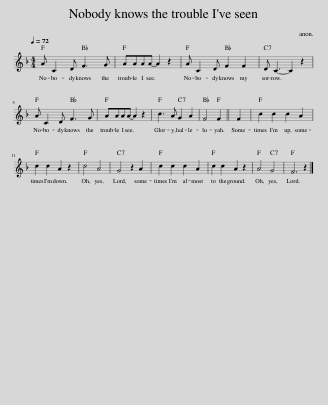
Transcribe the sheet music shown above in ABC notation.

X:1
L:1/8
Q:1/4=72
M:4/4
I:linebreak $
K:F
V:1 treble
V:1
 A C2 D F3 G | AAAA- A2 z2 | A C2 D F2 F2 | D C3- C2 z2 |$ A C2 D F3 G | %5
 AAAA- A2 z2 | c3 A G2 A2 | F4 F2 || F2 | c2 c2 c2 A2 |$ %10
 c2 c2 A2 z2 | c4 A4 | G4 z2 A2 | c2 c2 c2 A2 | c2 c2 A2 z2 | %15
 A4 G4 | F6 z2 |] %17
